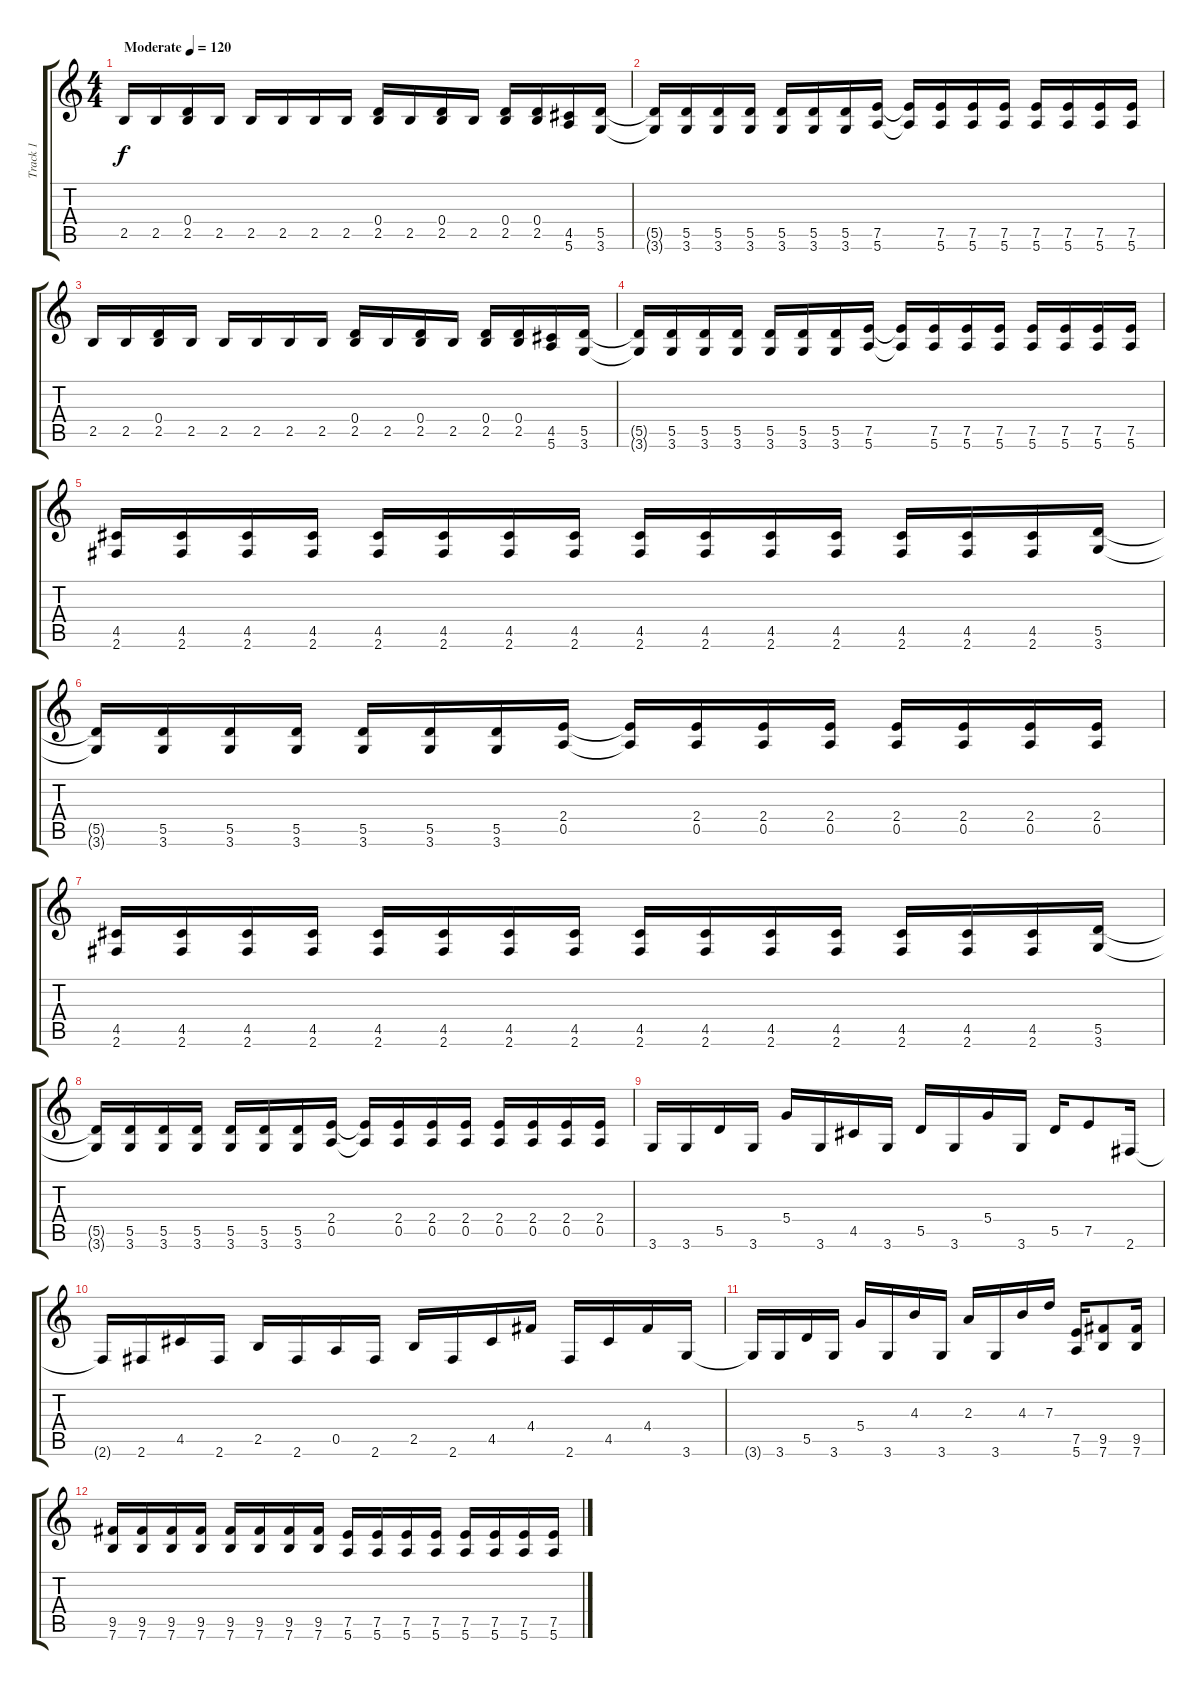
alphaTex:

\track ("Track 1" "Track 1") {instrument distortionguitar}
\staff {score tabs}
\tuning (E4 B3 G3 D3 A2 E2) {hide}
\ts (4 4)
\tempo (120 "Moderate")
\clef g2
\ks c
2.5.16{dy f instrument distortionguitar} 2.5.16 (0.4 2.5).16 2.5.16 2.5.16 2.5.16 2.5.16 2.5.16 (0.4 2.5).16 2.5.16 (0.4 2.5).16 2.5.16 (0.4 2.5).16 (0.4 2.5).16 (4.5 5.6).16 (5.5 3.6).16 |
(5.5{t} 3.6{t}).16 (5.5 3.6).16 (5.5 3.6).16 (5.5 3.6).16 (5.5 3.6).16 (5.5 3.6).16 (5.5 3.6).16 (7.5 5.6).16 (7.5{t} 5.6{t}).16 (7.5 5.6).16 (7.5 5.6).16 (7.5 5.6).16 (7.5 5.6).16 (7.5 5.6).16 (7.5 5.6).16 (7.5 5.6).16 |
2.5.16 2.5.16 (0.4 2.5).16 2.5.16 2.5.16 2.5.16 2.5.16 2.5.16 (0.4 2.5).16 2.5.16 (0.4 2.5).16 2.5.16 (0.4 2.5).16 (0.4 2.5).16 (4.5 5.6).16 (5.5 3.6).16 |
(5.5{t} 3.6{t}).16 (5.5 3.6).16 (5.5 3.6).16 (5.5 3.6).16 (5.5 3.6).16 (5.5 3.6).16 (5.5 3.6).16 (7.5 5.6).16 (7.5{t} 5.6{t}).16 (7.5 5.6).16 (7.5 5.6).16 (7.5 5.6).16 (7.5 5.6).16 (7.5 5.6).16 (7.5 5.6).16 (7.5 5.6).16 |
(4.5 2.6).16 (4.5 2.6).16 (4.5 2.6).16 (4.5 2.6).16 (4.5 2.6).16 (4.5 2.6).16 (4.5 2.6).16 (4.5 2.6).16 (4.5 2.6).16 (4.5 2.6).16 (4.5 2.6).16 (4.5 2.6).16 (4.5 2.6).16 (4.5 2.6).16 (4.5 2.6).16 (5.5 3.6).16 |
(5.5{t} 3.6{t}).16 (5.5 3.6).16 (5.5 3.6).16 (5.5 3.6).16 (5.5 3.6).16 (5.5 3.6).16 (5.5 3.6).16 (2.4 0.5).16 (2.4{t} 0.5{t}).16 (2.4 0.5).16 (2.4 0.5).16 (2.4 0.5).16 (2.4 0.5).16 (2.4 0.5).16 (2.4 0.5).16 (2.4 0.5).16 |
(4.5 2.6).16 (4.5 2.6).16 (4.5 2.6).16 (4.5 2.6).16 (4.5 2.6).16 (4.5 2.6).16 (4.5 2.6).16 (4.5 2.6).16 (4.5 2.6).16 (4.5 2.6).16 (4.5 2.6).16 (4.5 2.6).16 (4.5 2.6).16 (4.5 2.6).16 (4.5 2.6).16 (5.5 3.6).16 |
(5.5{t} 3.6{t}).16 (5.5 3.6).16 (5.5 3.6).16 (5.5 3.6).16 (5.5 3.6).16 (5.5 3.6).16 (5.5 3.6).16 (2.4 0.5).16 (2.4{t} 0.5{t}).16 (2.4 0.5).16 (2.4 0.5).16 (2.4 0.5).16 (2.4 0.5).16 (2.4 0.5).16 (2.4 0.5).16 (2.4 0.5).16 |
3.6.16 3.6.16 5.5.16 3.6.16 5.4.16 3.6.16 4.5.16 3.6.16 5.5.16 3.6.16 5.4.16 3.6.16 5.5.16 7.5.8 2.6.16 |
2.6{t}.16 2.6.16 4.5.16 2.6.16 2.5.16 2.6.16 0.5.16 2.6.16 2.5.16 2.6.16 4.5.16 4.4.16 2.6.16 4.5.16 4.4.16 3.6.16 |
3.6{t}.16 3.6.16 5.5.16 3.6.16 5.4.16 3.6.16 4.3.16 3.6.16 2.3.16 3.6.16 4.3.16 7.3.16 (7.5 5.6).16 (9.5 7.6).8 (9.5 7.6).16 |
(9.5 7.6).16 (9.5 7.6).16 (9.5 7.6).16 (9.5 7.6).16 (9.5 7.6).16 (9.5 7.6).16 (9.5 7.6).16 (9.5 7.6).16 (7.5 5.6).16 (7.5 5.6).16 (7.5 5.6).16 (7.5 5.6).16 (7.5 5.6).16 (7.5 5.6).16 (7.5 5.6).16 (7.5 5.6).16
